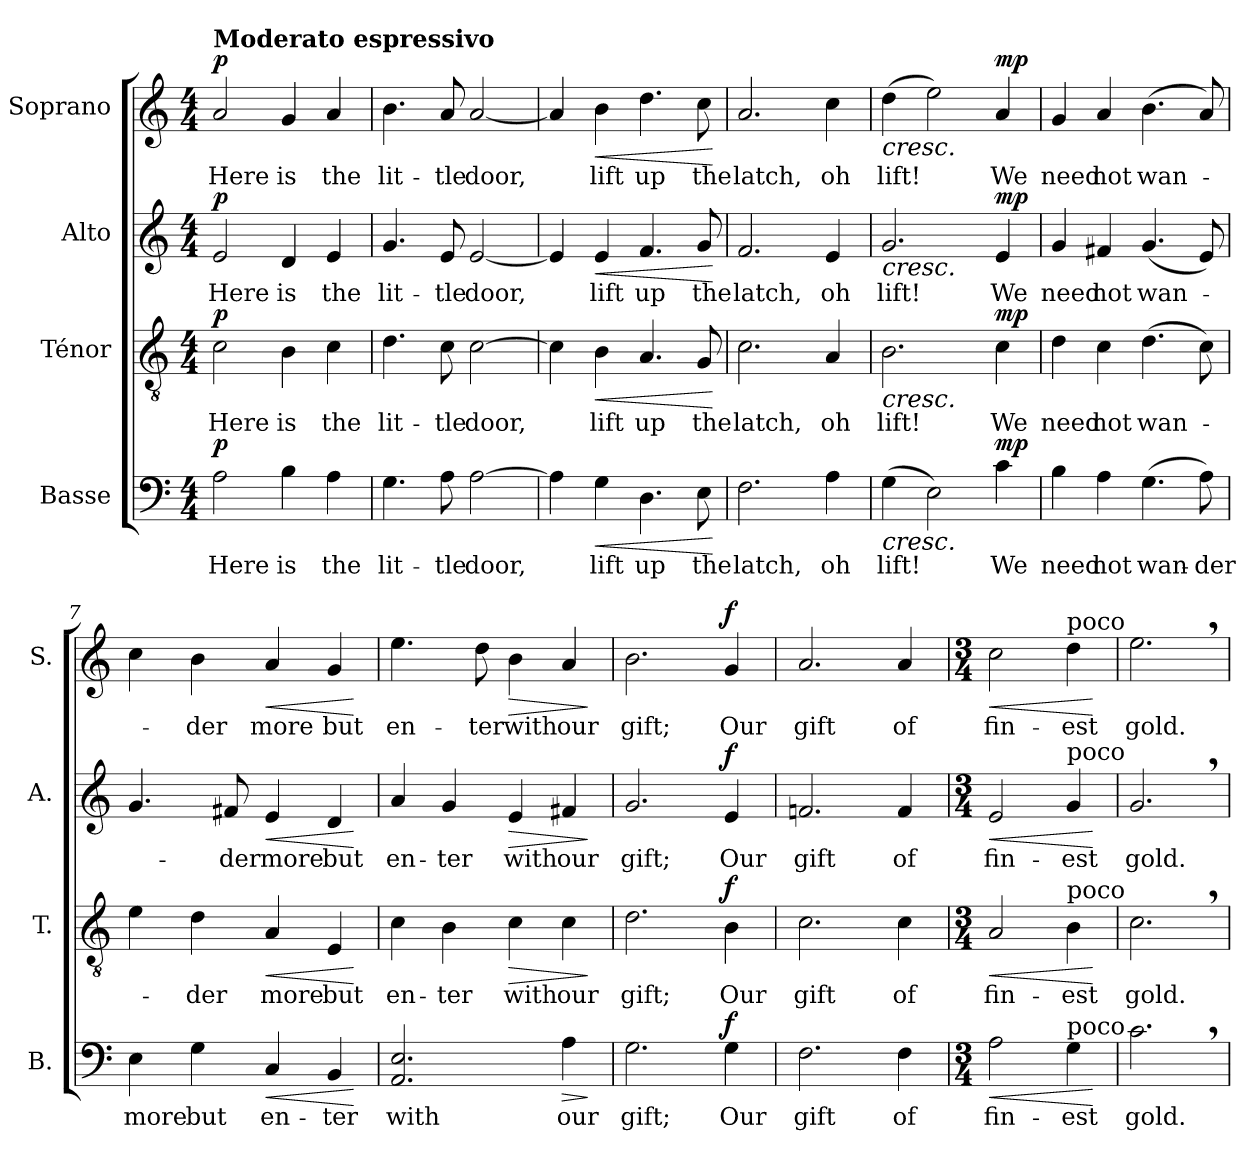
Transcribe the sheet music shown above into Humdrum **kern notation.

**kern	**text	**dynam	**kern	**text	**dynam	**kern	**text	**dynam	**kern	**text	**dynam
*part4	*part4	*part4	*part3	*part3	*part3	*part2	*part2	*part2	*part1	*part1	*part1
*staff4	*staff4	*staff4	*staff3	*staff3	*staff3	*staff2	*staff2	*staff2	*staff1	*staff1	*staff1
*I"Basse	*	*	*I"Ténor	*	*	*I"Alto	*	*	*I"Soprano	*	*
*I'B.	*	*	*I'T.	*	*	*I'A.	*	*	*I'S.	*	*
*clefF4	*	*	*clefGv2	*	*	*clefG2	*	*	*clefG2	*	*
*k[]	*	*	*k[]	*	*	*k[]	*	*	*k[]	*	*
*M4/4	*	*	*M4/4	*	*	*M4/4	*	*	*M4/4	*	*
*MM92	*	*	*MM92	*	*	*MM92	*	*	*MM92	*	*
=1	=1	=1	=1	=1	=1	=1	=1	=1	=1	=1	=1
!	!	!	!	!	!	!	!	!	!LO:TX:a:B:t=Moderato espressivo	!	!
!	!LO:LY:b	!LO:DY:a	!	!LO:LY:b	!LO:DY:a	!	!LO:LY:b	!LO:DY:a	!	!LO:LY:b	!LO:DY:a
2A\	Here	p	2c\	Here	p	2e/	Here	p	2a/	Here	p
!	!LO:LY:b	!	!	!LO:LY:b	!	!	!LO:LY:b	!	!	!LO:LY:b	!
4B\	is	.	4B\	is	.	4d/	is	.	4g/	is	.
!	!LO:LY:b	!	!	!LO:LY:b	!	!	!LO:LY:b	!	!	!LO:LY:b	!
4A\	the	.	4c\	the	.	4e/	the	.	4a/	the	.
=2	=2	=2	=2	=2	=2	=2	=2	=2	=2	=2	=2
!	!LO:LY:b	!	!	!LO:LY:b	!	!	!LO:LY:b	!	!	!LO:LY:b	!
4.G\	lit-	.	4.d\	lit-	.	4.g/	lit-	.	4.b\	lit-	.
!	!LO:LY:b	!	!	!LO:LY:b	!	!	!LO:LY:b	!	!	!LO:LY:b	!
8A\	-tle	.	8c\	-tle	.	8e/	-tle	.	8a/	-tle	.
!	!LO:LY:b	!	!	!LO:LY:b	!	!	!LO:LY:b	!	!	!LO:LY:b	!
[2A\	door,	.	[2c\	door,	.	[2e/	door,	.	[2a/	door,	.
=3	=3	=3	=3	=3	=3	=3	=3	=3	=3	=3	=3
4A\]	.	.	4c\]	.	.	4e/]	.	.	4a/]	.	.
!	!LO:LY:b	!LO:HP:b	!	!LO:LY:b	!LO:HP:b	!	!LO:LY:b	!LO:HP:b	!	!LO:LY:b	!LO:HP:b
4G\	lift	<	4B\	lift	<	4e/	lift	<	4b\	lift	<
!	!LO:LY:b	!	!	!LO:LY:b	!	!	!LO:LY:b	!	!	!LO:LY:b	!
4.D\	up	.	4.A/	up	.	4.f/	up	.	4.dd\	up	.
!	!LO:LY:b	!	!	!LO:LY:b	!	!	!LO:LY:b	!	!	!LO:LY:b	!
8E\	the	.	8G/	the	.	8g/	the	.	8cc\	the	.
.	.	[	.	.	[	.	.	[	.	.	[
=4	=4	=4	=4	=4	=4	=4	=4	=4	=4	=4	=4
!	!LO:LY:b	!	!	!LO:LY:b	!	!	!LO:LY:b	!	!	!LO:LY:b	!
2.F\	latch,	.	2.c\	latch,	.	2.f/	latch,	.	2.a/	latch,	.
!	!LO:LY:b	!	!	!LO:LY:b	!	!	!LO:LY:b	!	!	!LO:LY:b	!
4A\	oh	.	4A/	oh	.	4e/	oh	.	4cc\	oh	.
=5	=5	=5	=5	=5	=5	=5	=5	=5	=5	=5	=5
!	!LO:LY:b	!LO:HP:b	!	!LO:LY:b	!LO:HP:b	!	!LO:LY:b	!LO:HP:b	!	!LO:LY:b	!LO:HP:b
(>4G\	lift!	<	2.B\	lift!	<	2.g/	lift!	<	(>4dd\	lift!	<
2E\)	.	.	.	.	.	.	.	.	2ee\)	.	.
!	!LO:LY:b	!LO:DY:a	!	!LO:LY:b	!LO:DY:a	!	!LO:LY:b	!LO:DY:a	!	!LO:LY:b	!LO:DY:a
4c\	We	mp	4c\	We	mp	4e/	We	mp	4a/	We	mp
.	.	[	.	.	[	.	.	[	.	.	[
=6	=6	=6	=6	=6	=6	=6	=6	=6	=6	=6	=6
!	!LO:LY:b	!	!	!LO:LY:b	!	!	!LO:LY:b	!	!	!LO:LY:b	!
4B\	need	.	4d\	need	.	4g/	need	.	4g/	need	.
!	!LO:LY:b	!	!	!LO:LY:b	!	!	!LO:LY:b	!	!	!LO:LY:b	!
4A\	not	.	4c\	not	.	4f#X/	not	.	4a/	not	.
!	!LO:LY:b	!	!	!LO:LY:b	!	!	!LO:LY:b	!	!	!LO:LY:b	!
(>4.G\	wan-	.	(>4.d\	wan-	.	(<4.g/	wan-	.	(>4.b\	wan-	.
!	!LO:LY:b	!	!	!	!	!	!	!	!	!	!
8A\)	-der	.	8c\)	.	.	8e/)	.	.	8a/)	.	.
=7	=7	=7	=7	=7	=7	=7	=7	=7	=7	=7	=7
!	!LO:LY:b	!	!	!	!	!	!	!	!	!	!
4E\	more	.	4e\	.	.	4.g/	.	.	4cc\	.	.
!	!LO:LY:b	!	!	!LO:LY:b	!	!	!	!	!	!LO:LY:b	!
4G\	but	.	4d\	-der	.	.	.	.	4b\	-der	.
!	!	!	!	!	!	!	!LO:LY:b	!	!	!	!
.	.	.	.	.	.	8f#X/	-der	.	.	.	.
!	!LO:LY:b	!LO:HP:b	!	!LO:LY:b	!LO:HP:b	!	!LO:LY:b	!LO:HP:b	!	!LO:LY:b	!LO:HP:b
4C/	en-	<	4A/	more	<	4e/	more	<	4a/	more	<
!	!LO:LY:b	!	!	!LO:LY:b	!	!	!LO:LY:b	!	!	!LO:LY:b	!
4BB/	-ter	.	4E/	but	.	4d/	but	.	4g/	but	.
.	.	[	.	.	[	.	.	[	.	.	[
!!LO:LB:g=z
=8	=8	=8	=8	=8	=8	=8	=8	=8	=8	=8	=8
!	!LO:LY:b	!	!	!LO:LY:b	!	!	!LO:LY:b	!	!	!LO:LY:b	!
2.AA/ 2.E/	with	.	4c\	en-	.	4a/	en-	.	4.ee\	en-	.
!	!	!	!	!LO:LY:b	!	!	!LO:LY:b	!	!	!	!
.	.	.	4B\	-ter	.	4g/	-ter	.	.	.	.
!	!	!	!	!	!	!	!	!	!	!LO:LY:b	!
.	.	.	.	.	.	.	.	.	8dd\	-ter	.
!	!	!	!	!LO:LY:b	!LO:HP:b	!	!LO:LY:b	!LO:HP:b	!	!LO:LY:b	!LO:HP:b
.	.	.	4c\	with	>	4e/	with	>	4b\	with	>
!	!LO:LY:b	!LO:HP:b	!	!LO:LY:b	!	!	!LO:LY:b	!	!	!LO:LY:b	!
4A\	our	>	4c\	our	.	4f#X/	our	.	4a/	our	.
.	.	]	.	.	]	.	.	]	.	.	]
=9	=9	=9	=9	=9	=9	=9	=9	=9	=9	=9	=9
!	!LO:LY:b	!	!	!LO:LY:b	!	!	!LO:LY:b	!	!	!LO:LY:b	!
2.G\	gift;	.	2.d\	gift;	.	2.g/	gift;	.	2.b\	gift;	.
!	!LO:LY:b	!LO:DY:a	!	!LO:LY:b	!LO:DY:a	!	!LO:LY:b	!LO:DY:a	!	!LO:LY:b	!LO:DY:a
4G\	Our	f	4B\	Our	f	4e/	Our	f	4g/	Our	f
=10	=10	=10	=10	=10	=10	=10	=10	=10	=10	=10	=10
!	!LO:LY:b	!	!	!LO:LY:b	!	!	!LO:LY:b	!	!	!LO:LY:b	!
2.F\	gift	.	2.c\	gift	.	2.fni/	gift	.	2.a/	gift	.
!	!LO:LY:b	!	!	!LO:LY:b	!	!	!LO:LY:b	!	!	!LO:LY:b	!
4F\	of	.	4c\	of	.	4f/	of	.	4a/	of	.
=11	=11	=11	=11	=11	=11	=11	=11	=11	=11	=11	=11
*M3/4	*	*	*M3/4	*	*	*M3/4	*	*	*M3/4	*	*
!	!LO:LY:b	!LO:HP:b	!	!LO:LY:b	!LO:HP:b	!	!LO:LY:b	!LO:HP:b	!	!LO:LY:b	!LO:HP:b
2A\	fin-	<	2A/	fin-	<	2e/	fin-	<	2cc\	fin-	<
!	!	!	!	!	!	!	!	!	!LO:TX:a:t=poco	!	!
!	!	!	!	!	!	!LO:TX:a:t=poco	!	!	!	!	!
!	!	!	!LO:TX:a:t=poco	!	!	!	!	!	!	!	!
!LO:TX:a:t=poco	!	!	!	!	!	!	!	!	!	!	!
!	!LO:LY:b	!	!	!LO:LY:b	!	!	!LO:LY:b	!	!	!LO:LY:b	!
4G\	-est	.	4B\	-est	.	4g/	-est	.	4dd\	-est	.
.	.	[	.	.	[	.	.	[	.	.	[
=12	=12	=12	=12	=12	=12	=12	=12	=12	=12	=12	=12
!	!LO:LY:b	!	!	!LO:LY:b	!	!	!LO:LY:b	!	!	!LO:LY:b	!
2.c,\	gold.	.	2.c,\	gold.	.	2.g,/	gold.	.	2.ee,\	gold.	.
=	=	=	=	=	=	=	=	=	=	=	=
*-	*-	*-	*-	*-	*-	*-	*-	*-	*-	*-	*-
